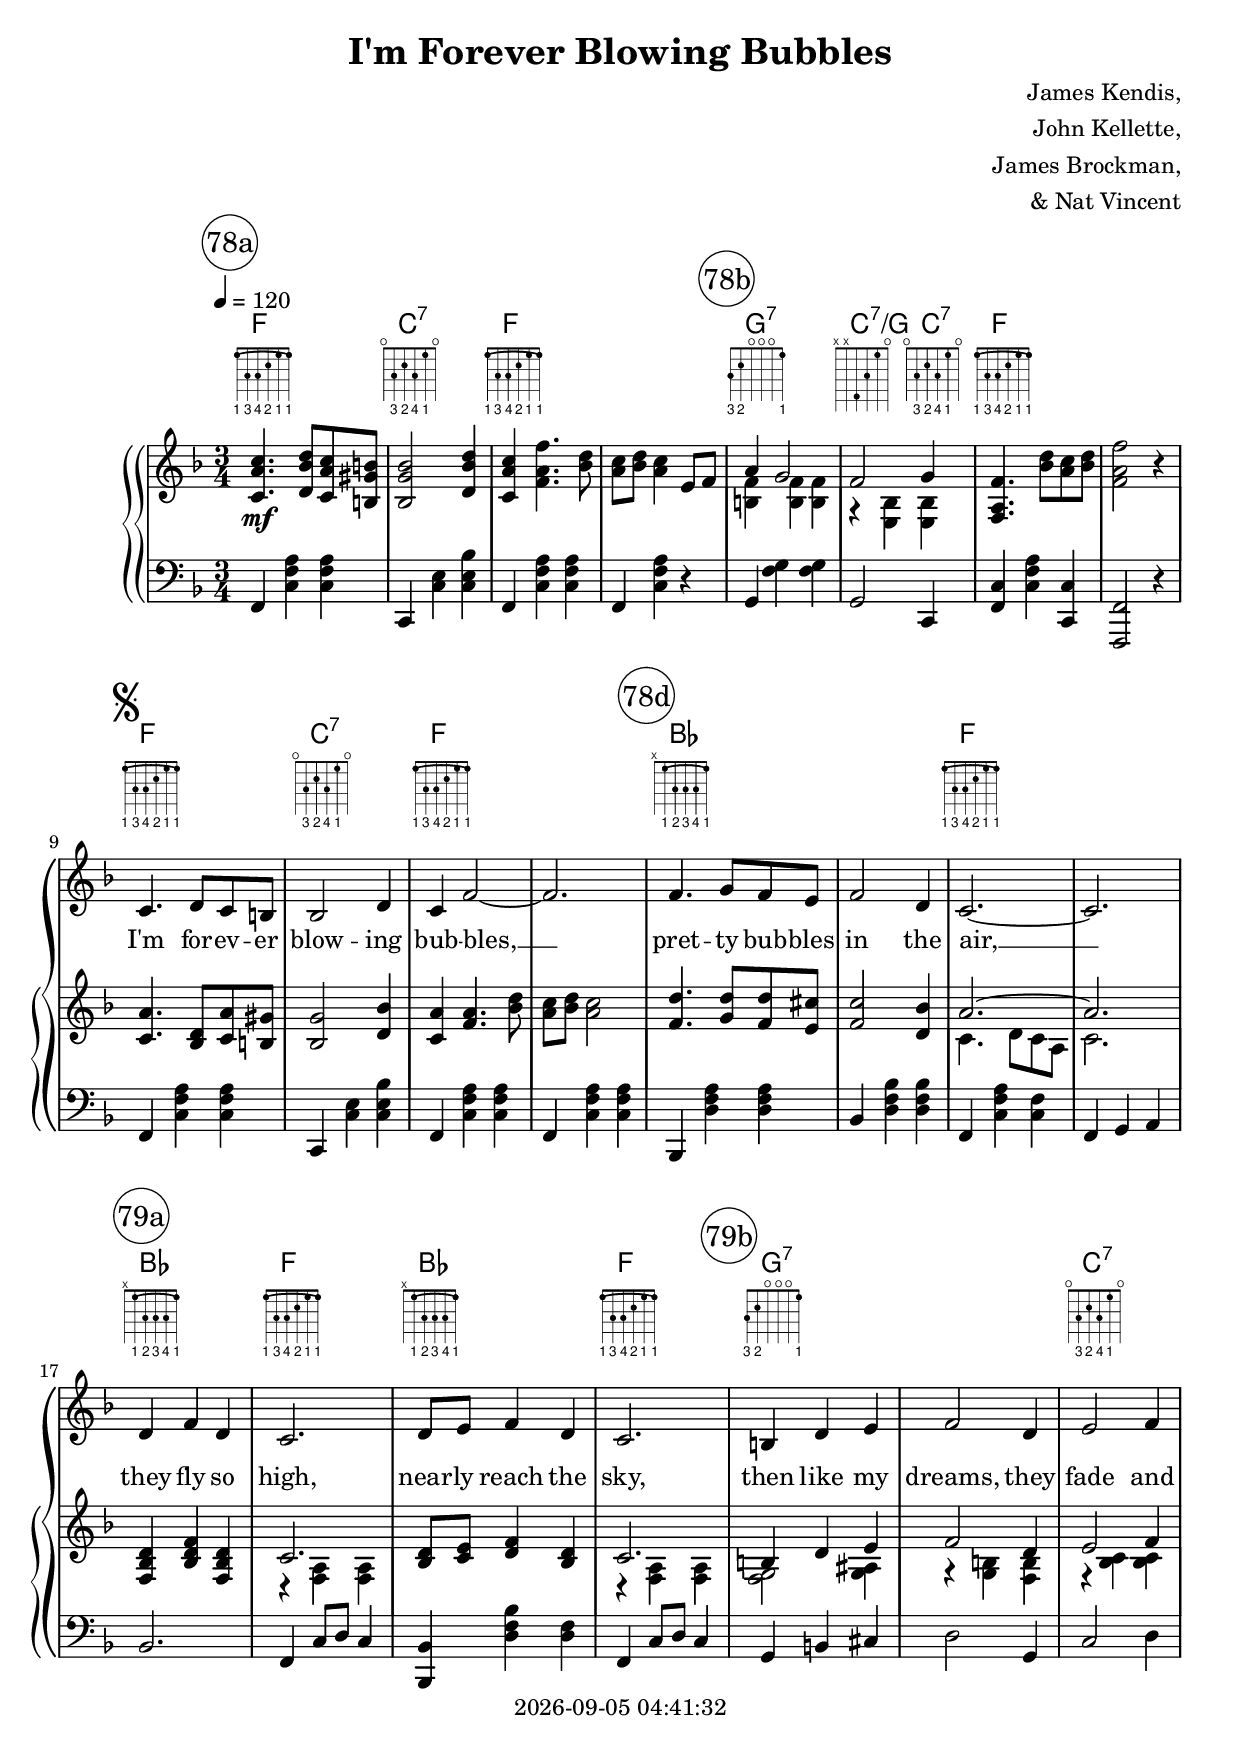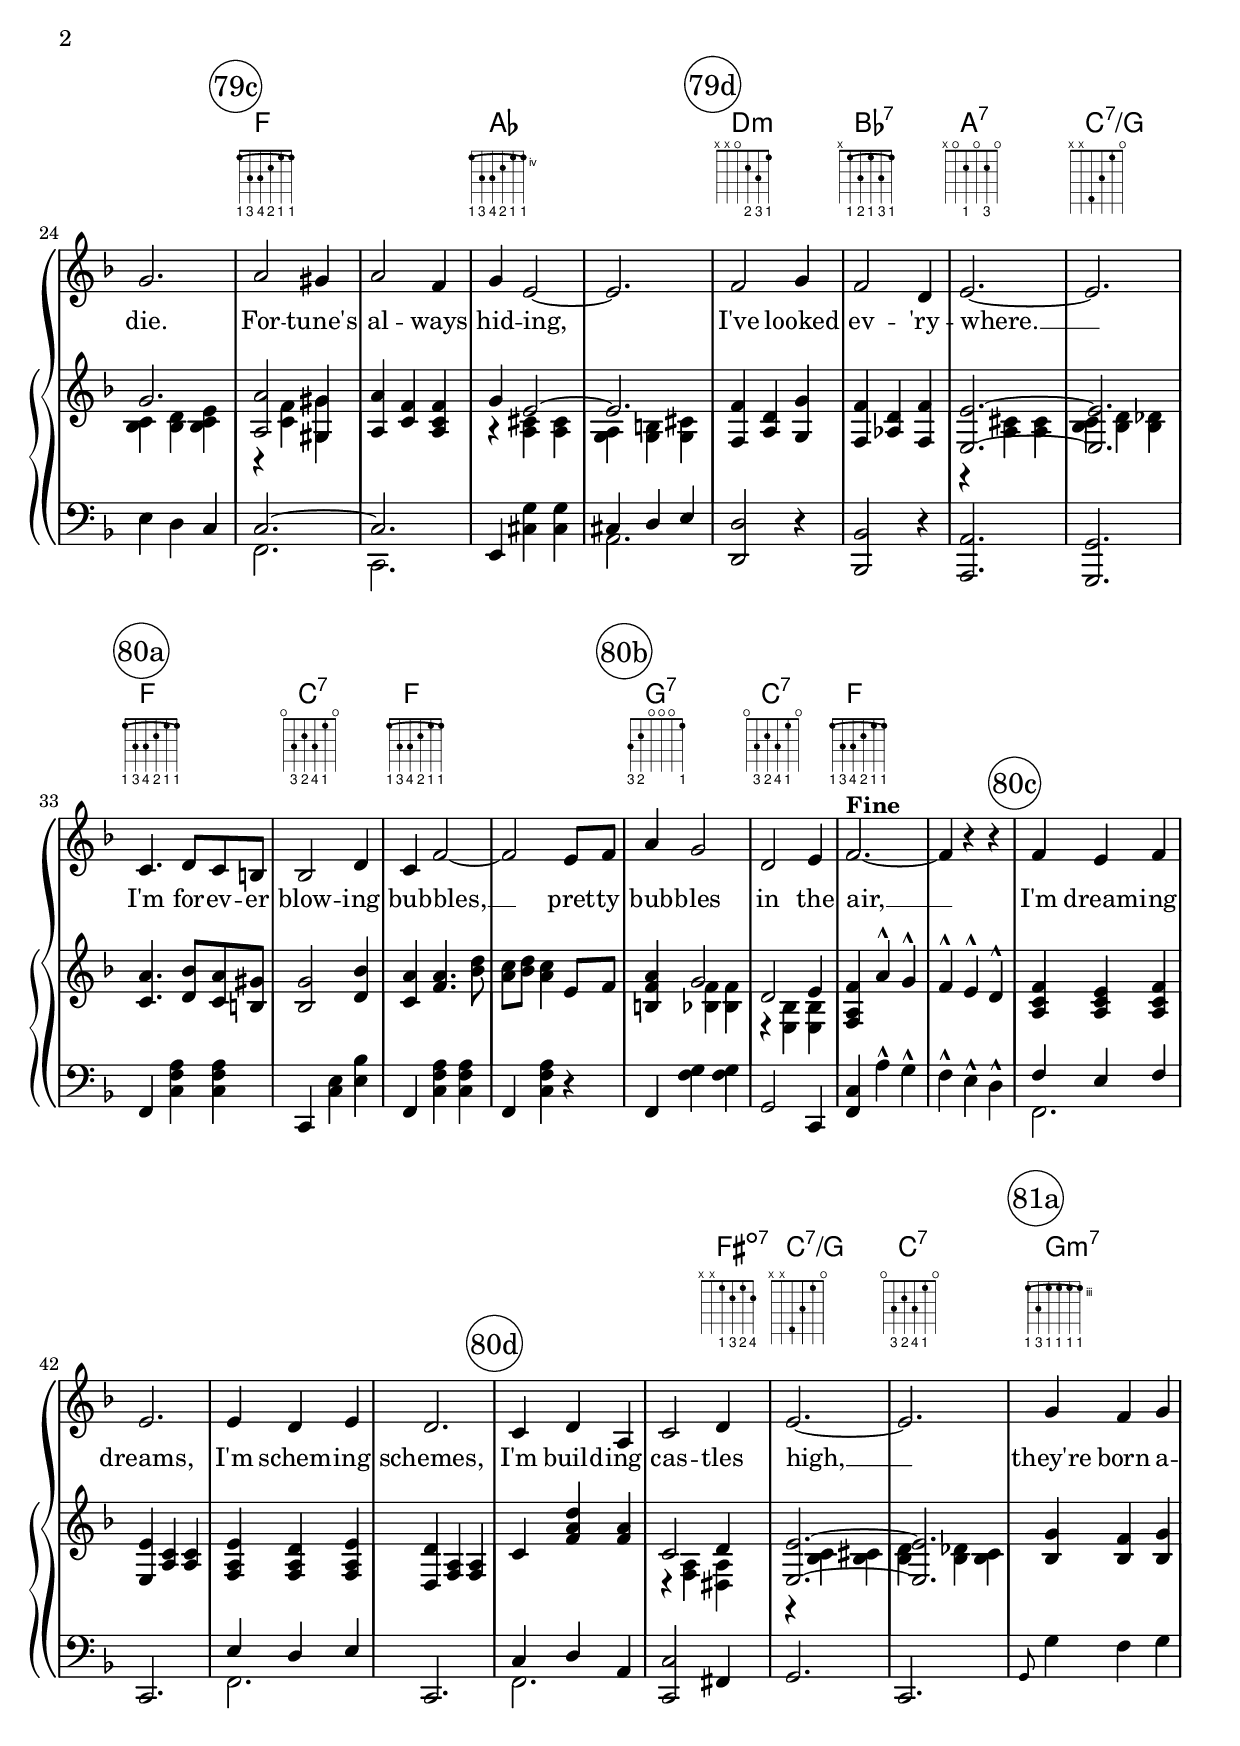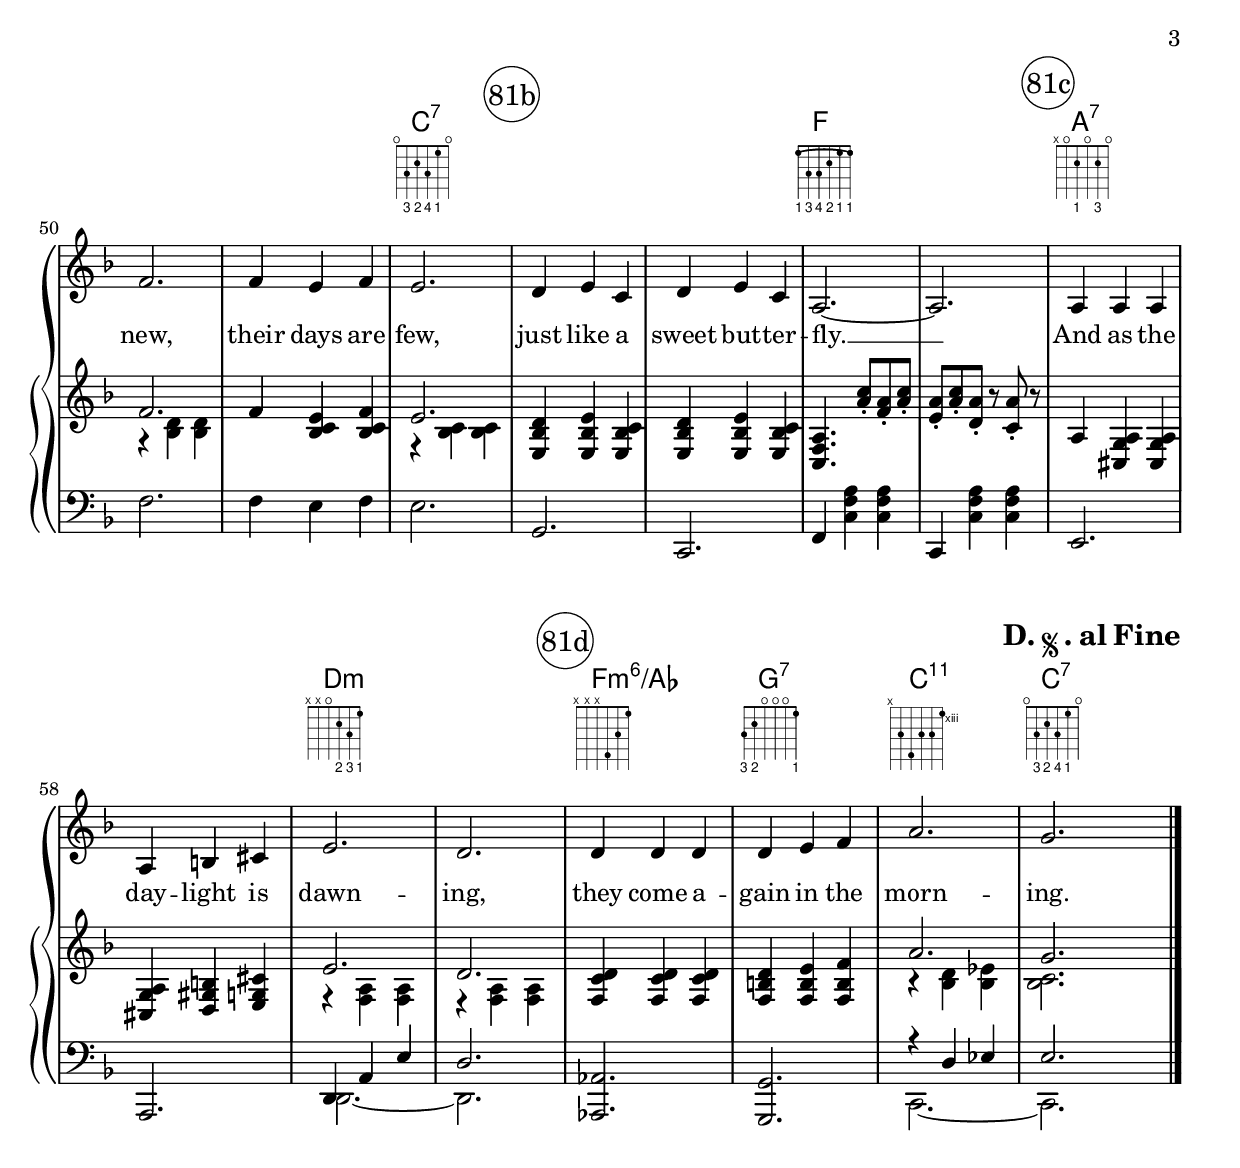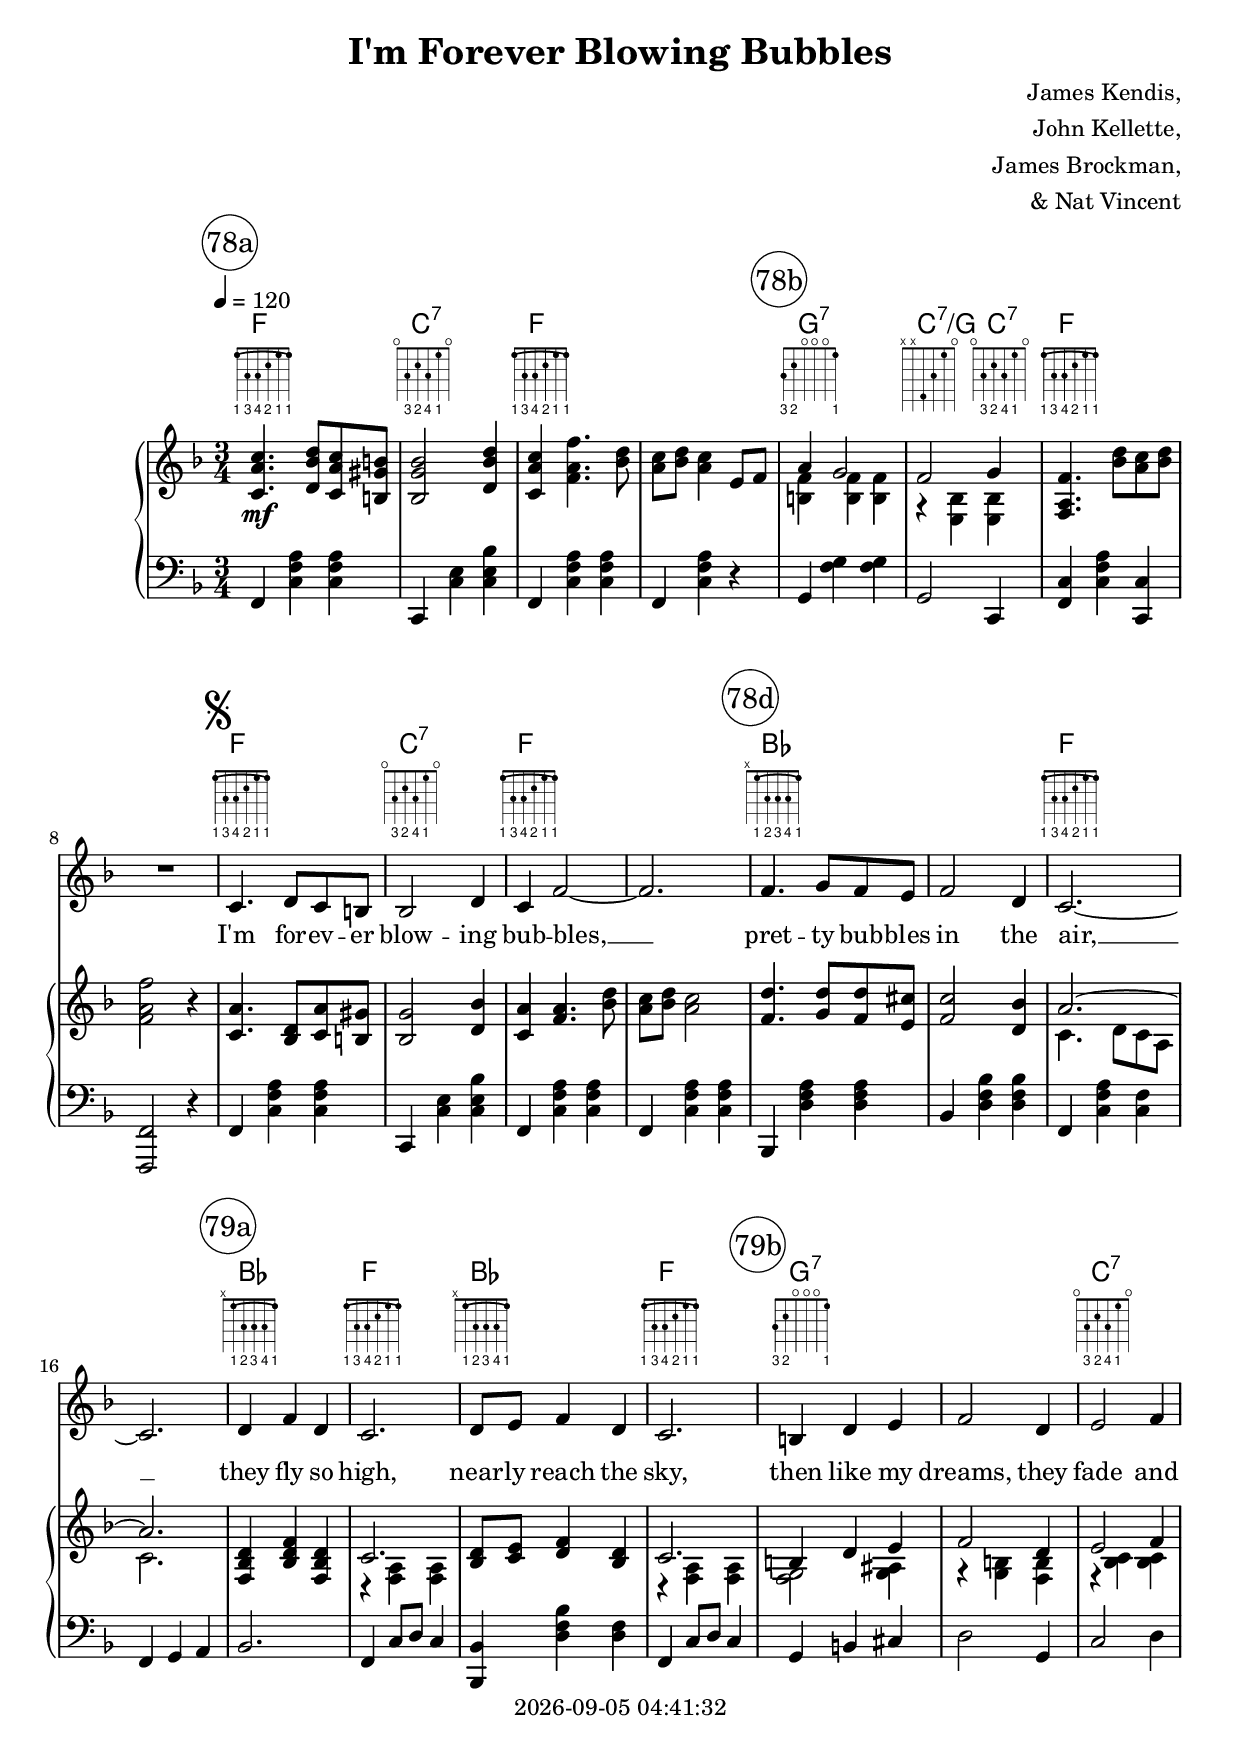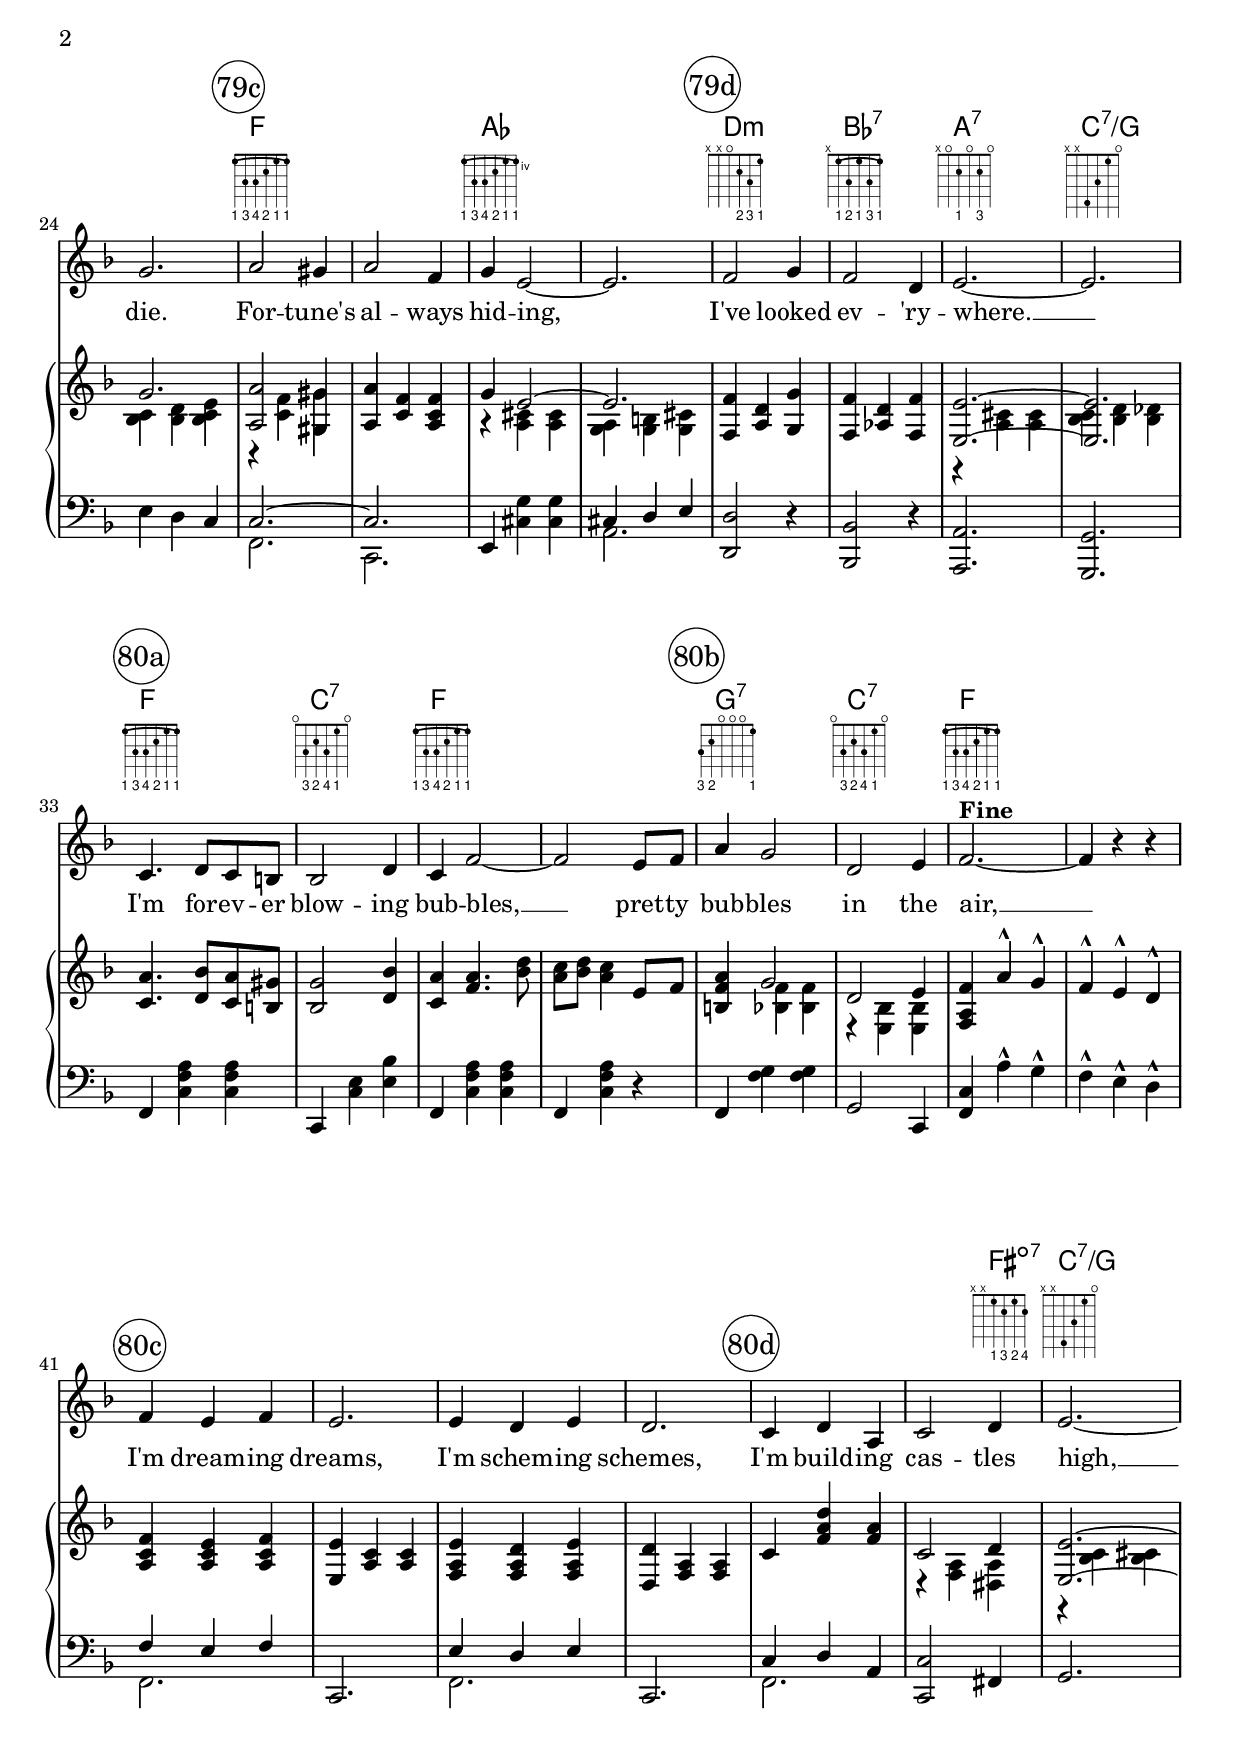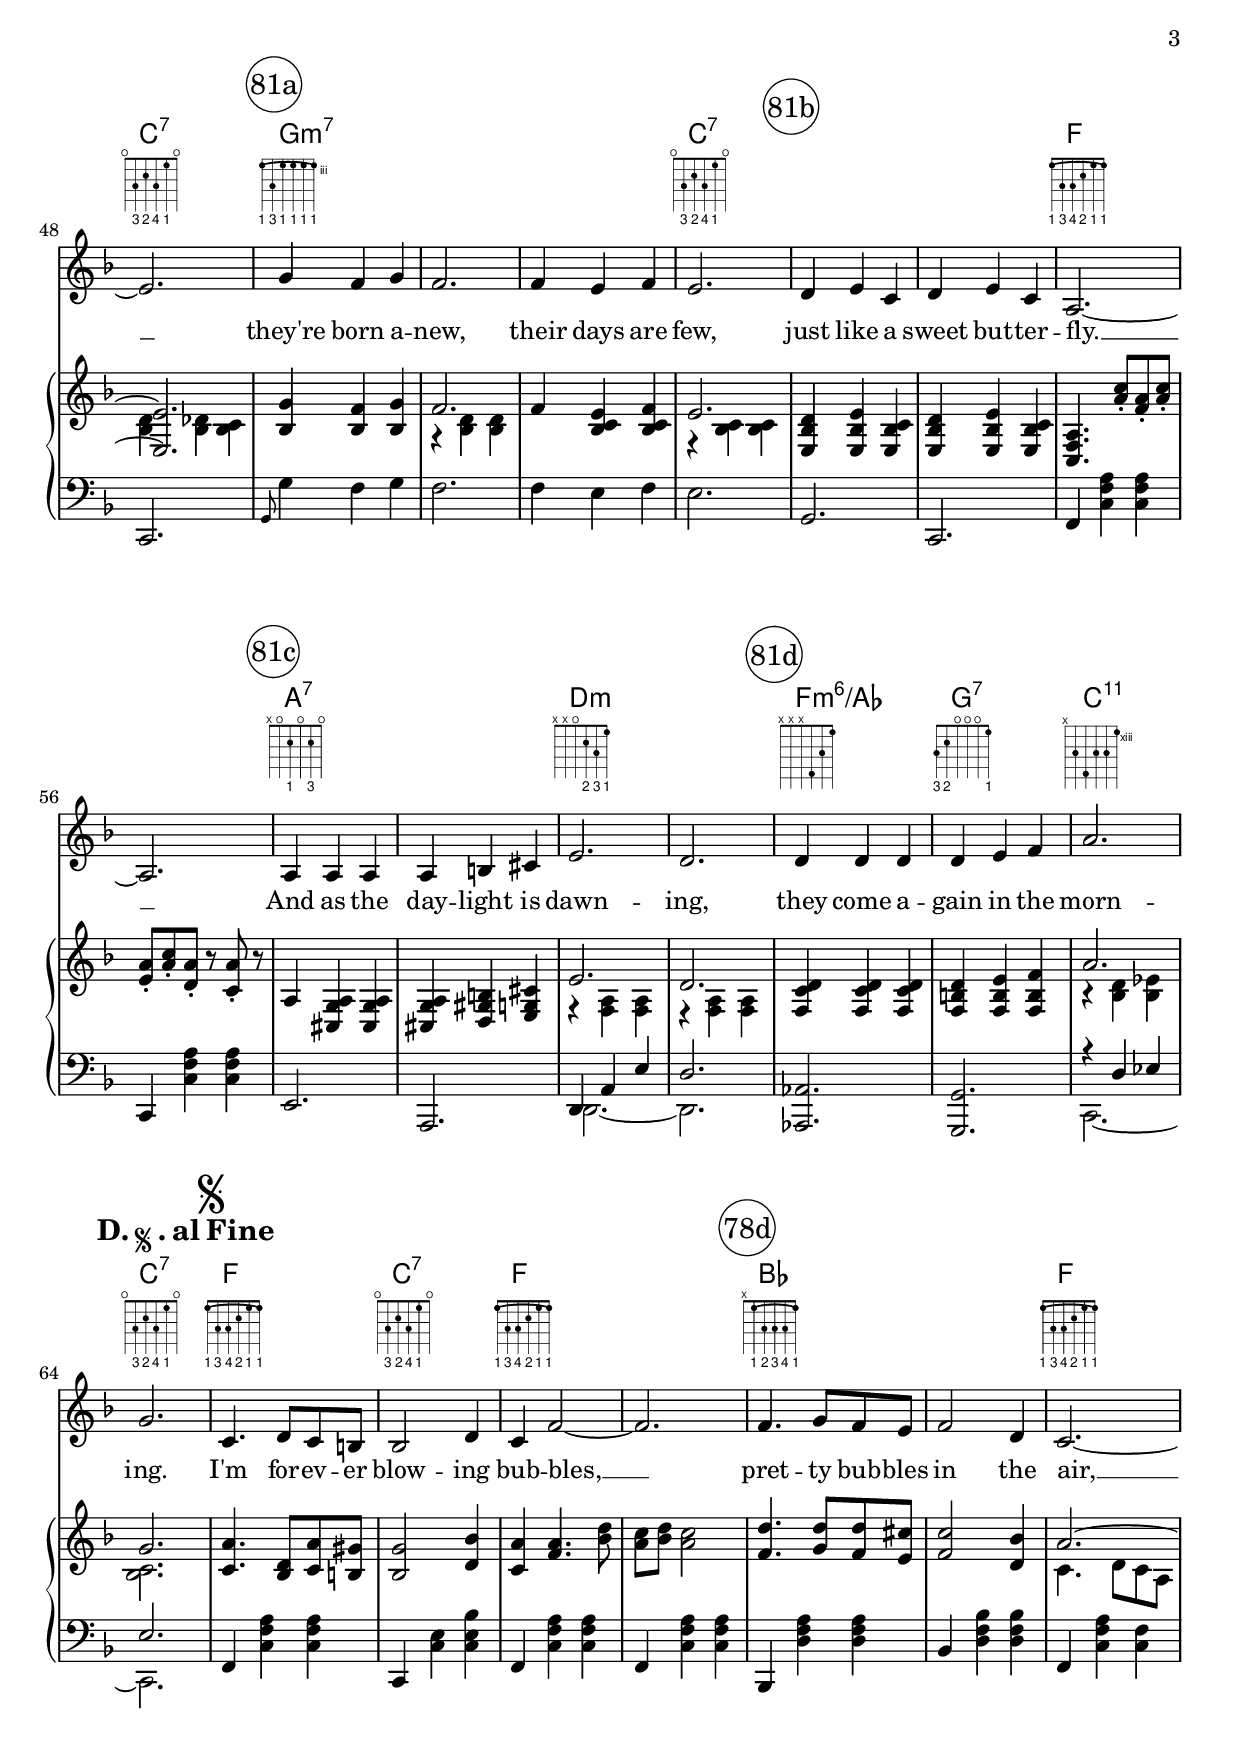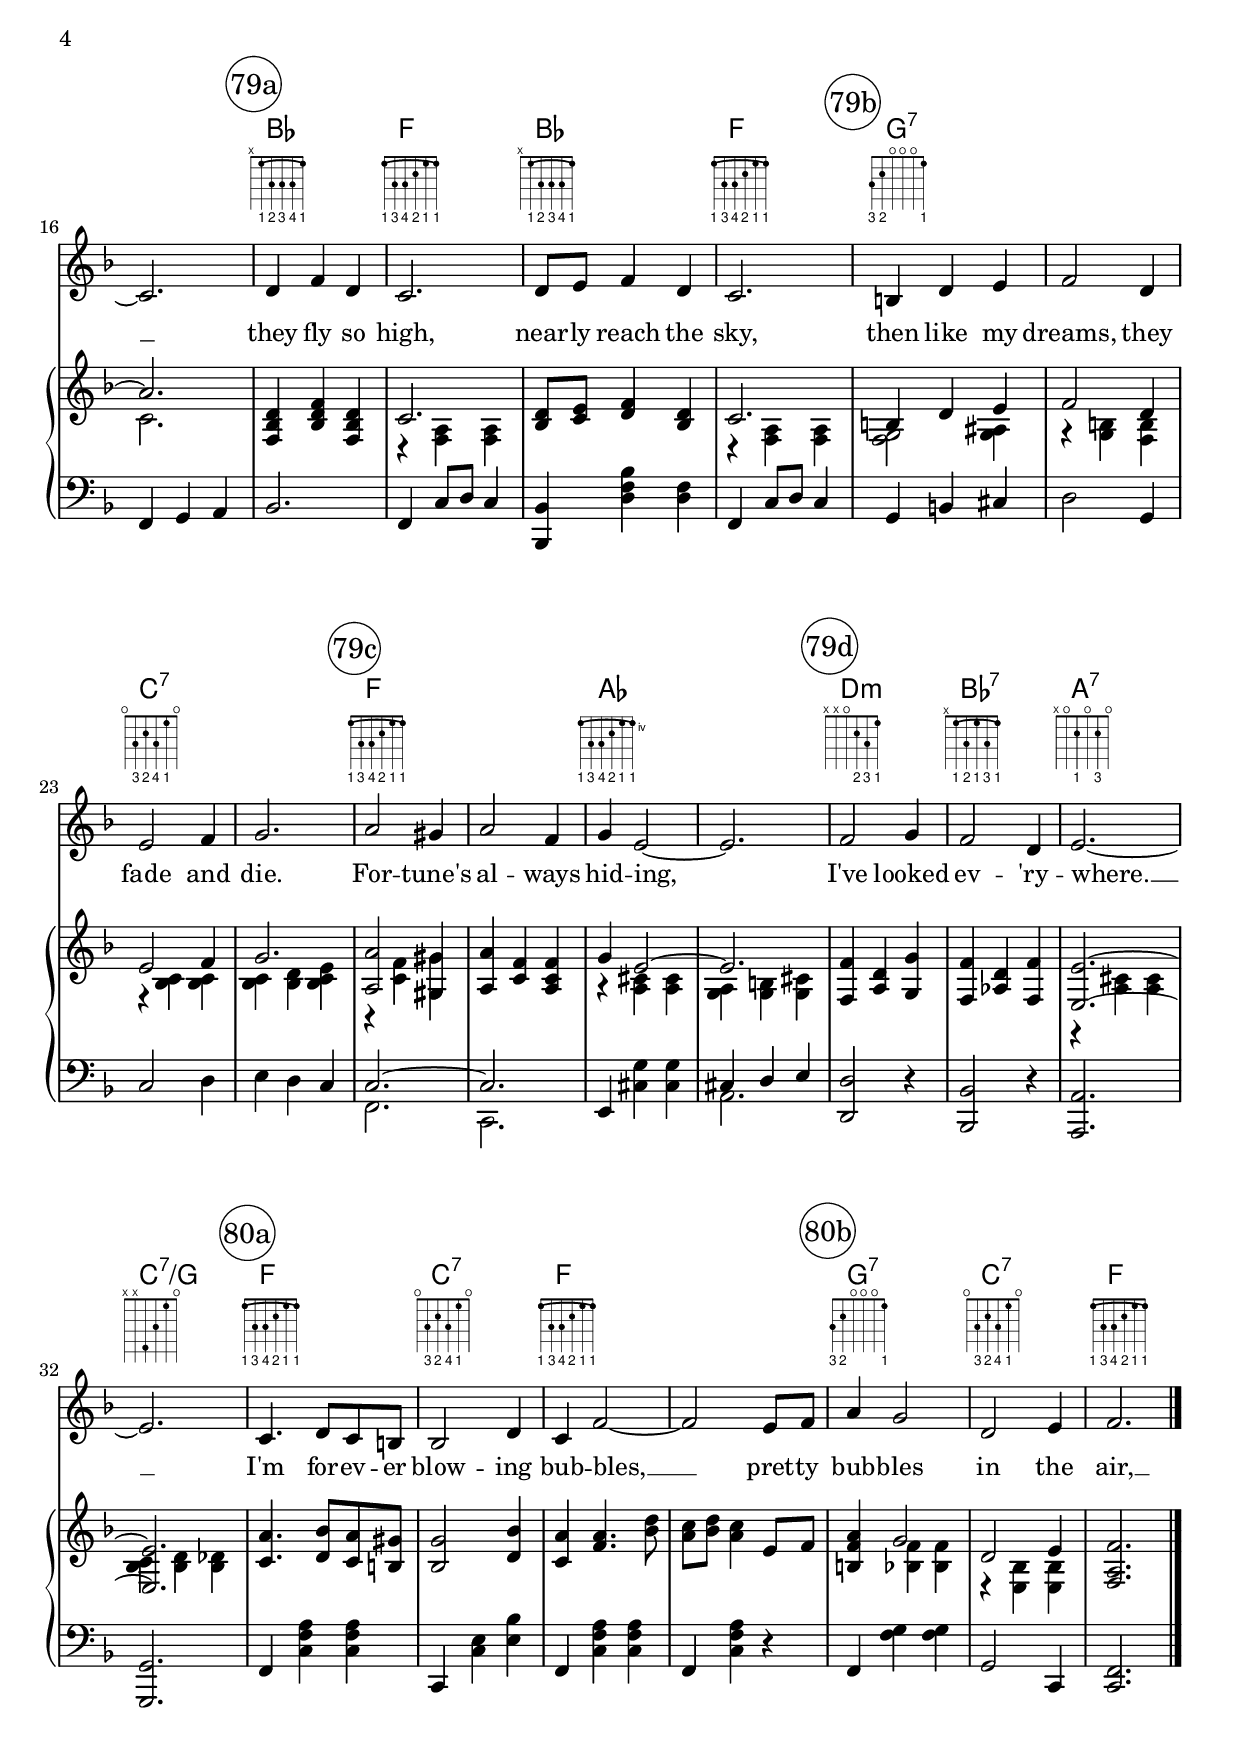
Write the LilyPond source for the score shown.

\version "2.20.0"

\include "predefined-guitar-fretboards.ly"

today = #(strftime "%Y-%m-%d %H:%M:%S" (localtime (current-time)))

\header {
% centered at top
%  dedication  = "dedication"
  title       = "I'm Forever Blowing Bubbles"
%  subtitle    = "subtitle"
%  subsubtitle = "subsubtitle"
%  instrument  = "instrument"
  
% arrangement of following lines:
%
%  poet    composer
%  meter   arranger
%  piece       opus

  composer    = \markup \right-column { \line {James Kendis,}
                                        \line {John Kellette,}
                                        \line {James Brockman,}
                                        \line {& Nat Vincent}
                                      }
%  arranger    = "arranger"
%  opus        = "opus"

%  poet        = "poet"
%  meter       = "meter"
%  piece       = "piece"

% centered at bottom
% tagline     = "tagline" % default lilypond version
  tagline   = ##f
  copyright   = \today
}

% #(set-global-staff-size 16)

global = {
  \key f \major
  \time 3/4
}

TempoTrack = {
  \global
  \tempo 4=120
  s2.*4
  \set Score.tempoHideNote = ##t
}

TempoTrackSingle = {
  \global
  \tempo 4=120
  s2.*4
  \set Score.tempoHideNote = ##t
}

RTA = {
%  \set Score.currentBarNumber = #5
  \mark \markup { \circle "78a" } s2.*4
  \mark \markup { \circle "78b" } s2.*4
}

RTB = {
  \set Score.currentBarNumber = #9
  \mark \markup { \musicglyph #"scripts.segno" }
% \mark \markup { \circle "78c" }
  s2.*4
  \mark \markup { \circle "78d" } s2.*4
  \mark \markup { \circle "79a" } s2.*4
  \mark \markup { \circle "79b" } s2.*4
  \mark \markup { \circle "79c" } s2.*4
  \mark \markup { \circle "79d" } s2.*4
  \mark \markup { \circle "80a" } s2.*4
  \mark \markup { \circle "80b" } s2.*2
}

RTC = {
  s2.^\markup \bold \upright Fine
  s2.
  \mark \markup { \circle "80c" } s2.*4
  \mark \markup { \circle "80d" } s2.*4
  \mark \markup { \circle "81a" } s2.*4
  \mark \markup { \circle "81b" } s2.*4
  \mark \markup { \circle "81c" } s2.*4
  \mark \markup { \circle "81d" } s2.*3
  s2 s8 \mark \markup \bold { D.\tiny \musicglyph #"scripts.segno". al Fine } s
}

RTD = {
  \set Score.currentBarNumber = #39
  s2.
}

RehearsalTrack       = { \RTA \RTB \RTC           }
RehearsalTrackSingle = { \RTA \RTB \RTC \RTB \RTD }

CTA = \chordmode {
  f2.
  c:7
  f
  s
  g:7 % 78b
  c2:7/g
  c4:7
  f2.
  s
}

CTB = \chordmode {
  f2. % 78c
  c:7
  f
  s
  bes % 78d
  s
  f
  s
  bes % 79a
  f
  bes
  f
  g:7 % 79b
  s
  c:7
  s
  f % 79c
  s
  aes
  s
  d:m % 79d
  bes:7
  a:7
  c:7/g
  f % 80a
  c:7
  f
  s
  g:7 % 80b
  c:7
}

CTC = \chordmode {
  f2.
  s
  s2.*4 % 80c
  s2. % 80d
  s2 fis4:dim7
  c2.:7/g
  c:7
  g:m7 % 81a
  s
  s
  c:7
  s % 81b
  s
  f
  s
  a:7 % 81c
  s
  d:m
  s
  f:m6/aes % 81d
  g:7
  c:11
  c:7
}

CTD = \chordmode {
  f2. % 80b++
}

ChordTrack       = { \CTA \CTB \CTC           }
ChordTrackSingle = { \CTA \CTB \CTC \CTB \CTD }

melodyA = \relative {
  \global
  R2.*8
}

melodyB = \relative {
  c'4. d8 c b % 78c
  bes2 d4
  c4 f2~
  f2.
  f4. g8 f e % 78d
  f2 d4
  c2.~
  c2.
  d4 f d % 79a
  c2.
  d8 e f4 d
  c2.
  b4 d e % 79b
  f2 d4
  e2 f4
  g2.
  a2 gis4 % 79c
  a2 f4
  g4 e2~
  e2.
  f2 g4 % 79d
  f2 d4
  e2.~
  e2.
  c4. d8 c b % 80a
  bes2 d4
  c4 f2~
  f2 e8 f
  a4 g2 % 80b
  d2 e4
}

melodyC = \relative {
  f'2.~ % 80b++
  f4 r r
  f4 e f % 80c
  e2.
  e4 d e
  d2.
  c4 d a % 80d
  c2 d4
  e2.~
  e2.
  g4 f g % 81a
  f2.
  f4 e f
  e2.
  d4 e c % 81b
  d4 e c
  a2.~
  a2.
  a4 a a % 81c
  a4 b cis
  e2.
  d2.
  d4 d d % 81d
  d4 e f
  a2.
  g2.
}

melodyD = \relative {
  f'2. % 80b++
}

melody       = { \melodyA \melodyB \melodyC                   \bar "||" }
melodySingle = { \melodyA \melodyB \melodyC \melodyB \melodyD \bar "|." }

dynamicsMelody = {
  \override DynamicTextSpanner.style = #'none
}

words = \lyricmode {
  I'm for -- ev -- er blow -- ing bub -- bles, __
  pret -- ty bub -- bles in the air, __
  they fly so high,
  near -- ly reach the sky,
  then like my dreams, they fade and die.
  For -- tune's al -- ways hid -- ing,
  I've looked ev -- 'ry -- where. __
  I'm for -- ev -- er blow -- ing bub -- bles, __
  pret -- ty bub -- bles in the air, __
  I'm dream -- ing dreams,
  I'm schem -- ing schemes,
  I'm build -- ing cas -- tles high, __
  they're born a -- new,
  their days are few,
  just like a sweet but -- ter -- fly. __
  And as the day -- light is dawn -- ing,
  they come a -- gain in the morn -- ing.
}

wordsSingle = \lyricmode {
  I'm for -- ev -- er blow -- ing bub -- bles, __
  pret -- ty bub -- bles in the air, __
  they fly so high,
  near -- ly reach the sky,
  then like my dreams, they fade and die.
  For -- tune's al -- ways hid -- ing,
  I've looked ev -- 'ry -- where. __
  I'm for -- ev -- er blow -- ing bub -- bles, __
  pret -- ty bub -- bles in the air, __
  I'm dream -- ing dreams,
  I'm schem -- ing schemes,
  I'm build -- ing cas -- tles high, __
  they're born a -- new,
  their days are few,
  just like a sweet but -- ter -- fly. __
  And as the day -- light is dawn -- ing,
  they come a -- gain in the morn -- ing.
  I'm for -- ev -- er blow -- ing bub -- bles, __
  pret -- ty bub -- bles in the air, __
  they fly so high,
  near -- ly reach the sky,
  then like my dreams, they fade and die.
  For -- tune's al -- ways hid -- ing,
  I've looked ev -- 'ry -- where. __
  I'm for -- ev -- er blow -- ing bub -- bles, __
  pret -- ty bub -- bles in the air, __
}

midiWords = \lyricmode {
  "\nI'm " for ev "er " blow "ing " bub "bles, " 
  "\npret" "ty " bub "bles " "in " "the " "air, " 
  "\nthey " "fly " "so " "high, "
  "\nnear" "ly " "reach " "the " "sky, "
  "\nthen " "like " "my " "dreams, " "they " "fade " "and " "die. "
  "\nFor" "tune's " al "ways " hid "ing, "
  "\nI've " "looked " ev "'ry " "where. " 
  "\nI'm " for ev "er " blow "ing " bub "bles, " 
  "\npret" "ty " bub "bles " "in " "the " "air, " 
  "\nI'm " dream "ing " "dreams, "
  "\nI'm " schem "ing " "schemes, "
  "\nI'm " build "ing " cas "tles " "high, " 
  "\nthey're " "born " a "new, "
  "\ntheir " "days " "are " "few, "
  "\njust " "like " "a " "sweet " but ter "fly. " 
  "\nAnd " "as " "the " day "light " "is " dawn "ing, "
  "\nthey " "come " a "gain " "in " "the " morn "ing. "
  "\nI'm " for ev "er " blow "ing " bub "bles, " 
  "\npret" "ty " bub "bles " "in " "the " "air, " 
  "\nthey " "fly " "so " "high, "
  "\nnear" "ly " "reach " "the " "sky, "
  "\nthen " "like " "my " "dreams, " "they " "fade " "and " "die. "
  "\nFor" "tune's " al "ways " hid "ing, "
  "\nI've " "looked " ev "'ry " "where. " 
  "\nI'm " for ev "er " blow "ing " bub "bles, " 
  "\npret" "ty " bub "bles " "in " "the " "air, " 
}

PRHA = \relative {
  \global
  <c' a' c>4. <d bes' d>8 <c a' c> <b gis' b>
  <bes g' bes>2 <d bes' d>4
  <c a' c>4 <f  a f'>4. <bes d>8
  <a c>8 <bes d> <a c>4 e8 f
  s2. % 78b
  s2.
  <f, a f'>4. <bes' d>8 <a c> <bes d>
  <f a f'>2 r4
}

PRHB = \relative {
  <c' a'>4. <d bes>8 <c a'> <b gis'> % 78c
  <bes g'>2 <d bes'>4
  <c a'>4 <f a>4. <bes d>8
  <a c>8 <bes d> <a c>2
  <f d'>4. <g d'>8 <f d'> <e cis'> % 78d
  <f c'>2 <d bes'>4
  s2.
  s2.
  <f, bes d>4 <bes d f> <f bes d> % 79a
  s2.
  <bes d>8 <c e> <d f>4 <bes d>
  s2.
  s2. % 79b
  s2.
  s2.
  s2.
  s2 <gis gis'>4 % 79c
  <a a'>4 <c f> <a c f>
  s2.
  s2.
  <f f'>4 <a d> <g g'> % 79d
  <f f'>4 <aes d> <f f'>
  s2.
  s2.
  <c' a'>4. <d bes'>8 <c a'> <b gis'> % 80a
  <bes g'>2 <d bes'>4
  <c a'>4 <f a>4. <bes d>8
  <a c>8 <bes d> <a c>4 e8 f
  <b, f' a>4 s2 % 80b
  s2.
}

PRHC = \relative {
  <f a f'>4 a'^^ g^^
  f4^^ e^^ d^^
  <a c f>4 <a c e> <a c f> % 80c
  <e e'>4 <a c> q
  <f a e'>4 <f a d> <f a e'>
  <d d'>4 <f a> q
  c'4 <f a d> <f a> % 80d
  s2.
  s2.
  s2.
  <bes, g'>4 <bes f'> <bes g'> % 81a
  s2.
  f'4 <bes, c e> <bes c f>
  s2.
  <e, bes' d>4 <e bes' e> <e bes' c> % 81b
  <e bes' d>4 <e bes' e> <e bes' c>
  <c f a>4. <a'' c>8-. <f a>-. <a c>-.
  <e a>8-. <a c>-. <d, a'>-. r <c a'>-. r
  a4 <cis, g' a> q % 81c
  q4 <d gis b> <e g cis>
  s2.
  s2.
  <f c' d>4 q q
  <f b d>4 <f b e> <f b f'>
  s2.
  s2.
}

PRHD = \relative {
  <f a f'>2.
}

pianoRH       = { \PRHA \PRHB \PRHC             \bar "|." }
pianoRHSingle = { \PRHA \PRHB \PRHC \PRHB \PRHD \bar "|." }

PRHOneA = \relative {
  \global
  s2.*4
  a'4 g2 % 78b
  f2 g4
  s2.
  s2.
}

PRHOneB = \relative {
  s2.*6
  a'2.~ % 78d++
  a2.
  s2. % 79a
  c,2.
  s2.
  c2.
  b4 d e % 79b
  f2 d4
  e2 f4
  g2.
  <a, a'>2 s4 % 79c
  s2.
  g'4 e2~
  e2.
  s2. % 79d
  s2.
  <e, e'>2.~
  q2.
  s2.*4
  s4 g'2 % 80b
  d2 e4
}

PRHOneC = \relative {
  s2.*7
  c'2 d4 % 80d+
  <e, e'>2.~
  q2.
  s2. % 81a
  f'2.
  s2.
  e2.
  s2.*6
  e2. % 81c++
  d2.
  s2. % 81d
  s2.
  a'2. g2.
}

PRHOneD = \relative {
  s2.
}

pianoRHone       = { \voiceOne \PRHOneA \PRHOneB \PRHOneC                   \bar "|." }
pianoRHoneSingle = { \voiceOne \PRHOneA \PRHOneB \PRHOneC \PRHOneB \PRHOneD \bar "|." }

PRHTwoA = \relative {
  \global
  s2.*4
  <b f'>4 q q % 78b
  r4 <e, bes'> q
  s2.*2
}

PRHTwoB = \relative {
  s2.*6
  c'4. d8 c a % 78d++
  c2.
  s2. % 79a
  r4 <f, a> q
  s2.
  r4 q q
  <f g>2 <g ais>4 % 79b
  r4 <g b> <f b>
  r4 <bes c> q
  q4 <bes d> <bes c e>
  r4 <c f> <gis gis'> % 79c
  s2.
  r4 <a cis> q
  <g a>4 <g b> <g cis>
  s2. % 79d
  s2.
  r4 <a cis> q
  <bes c>4 <bes d> <bes des>
  s2.*4
  s4 <bes f'> q % 80b
  r4 <e, bes'> q
}

PRHTwoC = \relative {
  s2.*7
  r4 <f a> <dis a'> % 80d+
  r4 <bes' c> <bes cis>
  <bes d>4 <bes des> <bes c>
  s2. % 81a
  r4 <bes d> q
  s2.
  r4 <bes c> q
  s2.*6
  r4 <f a> q % 81c++
  r4 q q
  s2. % 81d
  s2.
  r4 <bes d> <bes ees>
  <bes c>2.
}

PRHTwoD = \relative {
  s2.
}

pianoRHtwo       = { \voiceTwo \PRHTwoA \PRHTwoB \PRHTwoC                   \bar "|." }
pianoRHtwoSingle = { \voiceTwo \PRHTwoA \PRHTwoB \PRHTwoC \PRHTwoB \PRHTwoD \bar "|." }

dPA = {
  \override DynamicTextSpanner.style = #'none
  s2.\mf s2.*7
}

dPB = {
}

dPC = {
}

dPD = {
}

dynamicsPiano       = { \dPA \dPB \dPC           }
dynamicsPianoSingle = { \dPA \dPB \dPC \dPB \dPD }

PLHA = \relative {
  \global
  f,4 <c' f a> q
  c,4 <c' e> <c e bes'>
  f,4 <c' f a> q
  f,4 q r
  g4 <f' g> q % 78b
  g,2 c,4
  <f c'>4 <c' f a> <c, c'>
  <f, f'>2 r4
}

PLHB = \relative {
  f,4 <c' f a> q % 78c
  c,4 <c' e> <c e bes'>
  f, <c' f a> q
  f,4 q q
  bes,4 <d' f a> q % 78d
  bes4 <d f bes> q
  f,4 <c' f a> <c f>
  f,4 g a
  bes2. % 79a
  f4 c'8 d c4
  <bes, bes'>4 <d' f bes> <d f>
  f,4 c'8 d c4
  g4 b cis % 79b
  d2 g,4
  c2 d4
  e4 d c
  s2. % 79c
  s2.
  e,4 <cis' g'> q
  s2.
  <d, d'>2 r4 % 79d
  <bes bes'>2 r4
  <a a'>2.
  <g g'>2.
  f'4 <c' f a> q % 80a
  c,4 <c' e> <e bes'>
  f,4 <c' f a> q
  f,4 q r
  f4 <f' g> q % 80b
  g,2 c,4
}

PLHC = \relative {
  <f, c'>4 a'-^ g-^ % 80b++
  f4-^ e-^ d-^
  s2. % 80c
  c,2.
  s2.
  c2.
  s2. % 80d
  <c c'>2 fis4
  g2.
  c,2.
  \grace g'8 g'4 f g % 81a
  f2.
  f4 e f
  e2.
  g,2. % 81b
  c,2.
  f4 <c' f a> q
  c,4 q q
  e2. % 81c
  a,2.
  s2.
  s2.
  <aes aes'>2. % 81d
  <g g'>2.
  s2.
  s2.
}

PLHD = \relative {
  <f, c>2.
}

pianoLH       = { \PLHA \PLHB \PLHC             \bar "|." }
pianoLHSingle = { \PLHA \PLHB \PLHC \PLHB \PLHD \bar "|." }

PLHOneA = \relative {
  \global
  s2.*8
}

PLHOneB = \relative {
  s2.*16
  c2.~ % 79c
  c2.
  s2.
  cis4 d e
  s2.*10
}

PLHOneC = \relative {
  s2.*2
  f4\arpeggio e f % 80c
  s2.
  e4\arpeggio d e
  s2.
  c4 d a % 80d
  s2.*13
  d,4 a' e' % 81c
  d2.
  s2.*2
  r4 d ees % 81d++
  e2.
}

PLHOneD = \relative {
  s2.
}

pianoLHone       = { \voiceOne \PLHOneA \PLHOneB \PLHOneC                   \bar "|." }
pianoLHoneSingle = { \voiceOne \PLHOneA \PLHOneB \PLHOneC \PLHOneB \PLHOneD \bar "|." }

PLHTwoA = \relative {
  \global
  s2.*8
}

PLHTwoB = \relative {
  s2.*16
  f,2. % 79c
  c2.
  s2.
  a'2.
  s2.*10
}

PLHTwoC = \relative {
  s2.*2
  f,2.\arpeggio
  s2.
  f2.\arpeggio
  s2.
  f2.
  s2.*13
  d2.~ % 81c++
  d2.
  s2. % 81d
  s2.
  c2.~
  c2.

}

PLHTwoD = \relative {
  s2.
}

pianoLHtwo       = { \voiceTwo \PLHTwoA \PLHTwoB \PLHTwoC                   \bar "|." }
pianoLHtwoSingle = { \voiceTwo \PLHTwoA \PLHTwoB \PLHTwoC \PLHTwoB \PLHTwoD \bar "|." }

\book {
  #(define output-suffix "repeat")
  \score {
    \context GrandStaff
    <<
      <<
        \new ChordNames { \ChordTrack }
        \new FretBoards { \ChordTrack }
      >>
      <<
        \new ChoirStaff
        <<
          \new Dynamics \TempoTrack
          \new Staff \with { \consists "Volta_engraver" }
          <<
            \new Voice \RehearsalTrack
            \new Voice = "melody" \melody
            \new Lyrics \lyricsto "melody" \words
          >>
        >>
        \new PianoStaff
        <<
          \new Staff
          <<
            \new Voice \pianoRH
            \new Voice \pianoRHone
            \new Voice \pianoRHtwo
          >>
          \new Dynamics \dynamicsPiano
          \new Staff
          <<
            \clef "bass"
            \new Voice \pianoLH
            \new Voice \pianoLHone
            \new Voice \pianoLHtwo
          >>
        >>
      >>
    >>
    \layout {
      indent = 1.5\cm
      \context {
        \Score
        \remove "Volta_engraver"
        }
      \context {
        \Staff \RemoveAllEmptyStaves
      }
    }
  }
}

\book {
  #(define output-suffix "single")
  \score {
    \unfoldRepeats
    <<
      <<
        \new ChordNames \ChordTrackSingle
        \new FretBoards \ChordTrackSingle
      >>
      <<
        \new ChoirStaff
        <<
          \new Dynamics \TempoTrackSingle
          \new Staff
          <<
            \new Voice \RehearsalTrackSingle
            \new Voice = "melody" \melodySingle
            \new Lyrics \lyricsto "melody" \wordsSingle
          >>
        >>
        \new PianoStaff
        <<
          \new Staff
          <<
            \new Voice \pianoRHSingle
            \new Voice \pianoRHoneSingle
            \new Voice \pianoRHtwoSingle
          >>
          \new Dynamics \dynamicsPianoSingle
          \new Staff
          <<
            \clef "bass"
            \new Voice \pianoLHSingle
            \new Voice \pianoLHoneSingle
            \new Voice \pianoLHtwoSingle
          >>
        >>
      >>
    >>
    \layout {
      indent = 1.5\cm
      \context {
        \Staff \RemoveAllEmptyStaves
      }
    }
  }
}

\book {
  #(define output-suffix "midi")
  \score {
    \unfoldRepeats
    <<
      <<
        \new ChordNames \ChordTrackSingle
      >>
      <<
        \new ChoirStaff
        <<
          \new Dynamics \TempoTrackSingle
          \new Staff
          <<
            \new Voice = "melody" \melodySingle
            \new Lyrics \lyricsto "melody" { \midiWords }
          >>
        >>
        \new PianoStaff
        <<
          \new Staff
          <<
            \new Voice \pianoRHSingle
            \new Voice \pianoRHoneSingle
            \new Voice \pianoRHtwoSingle
          >>
          \new Dynamics \dynamicsPianoSingle
          \new Staff
          <<
            \clef "bass"
            \new Voice \pianoLHSingle
            \new Voice \pianoLHoneSingle
            \new Voice \pianoLHtwoSingle
          >>
        >>
      >>
    >>
    \midi {}
  }
}
